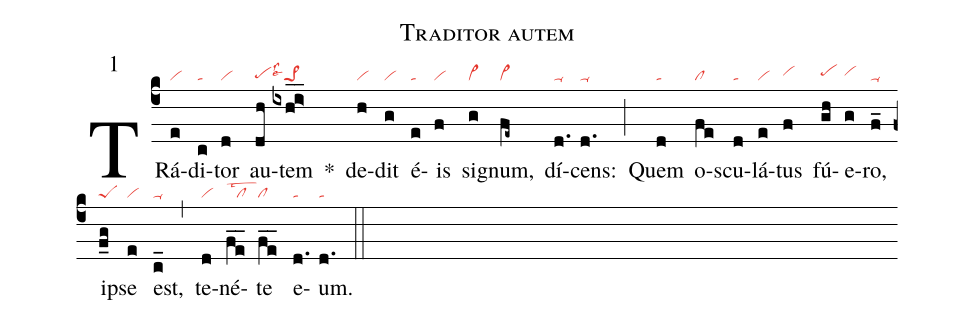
name:Traditor autem;
mode:1;
nabc-lines:1;
%%
(c4)
TRá(e|vi)di(c|ta)tor(d|vi) au(dh|pehglss3)tem(ixh_i>_|pe>1lse4) *()
de(h|vi)dit(g|vi) é(e|ta)is(f|vi) si(g|vi>)gnum,(fe~|vi>) dí(d.|ta-)cens:(d.|ta-) (;)
Quem(d|ta) o(fe|cl)scu(d|ta)lá(e|vi)tus(f|vihh) fú(gh|pehh)e(g|vihh)ro,(f_|ta-) i(f_g|peS)pse(e|vi) est,(c_|ta-) (,)
te(d|vi)né(fe__|cllstw2)te(fe__|cl) e(d.|ta)um.(d.///|ta) (::)
